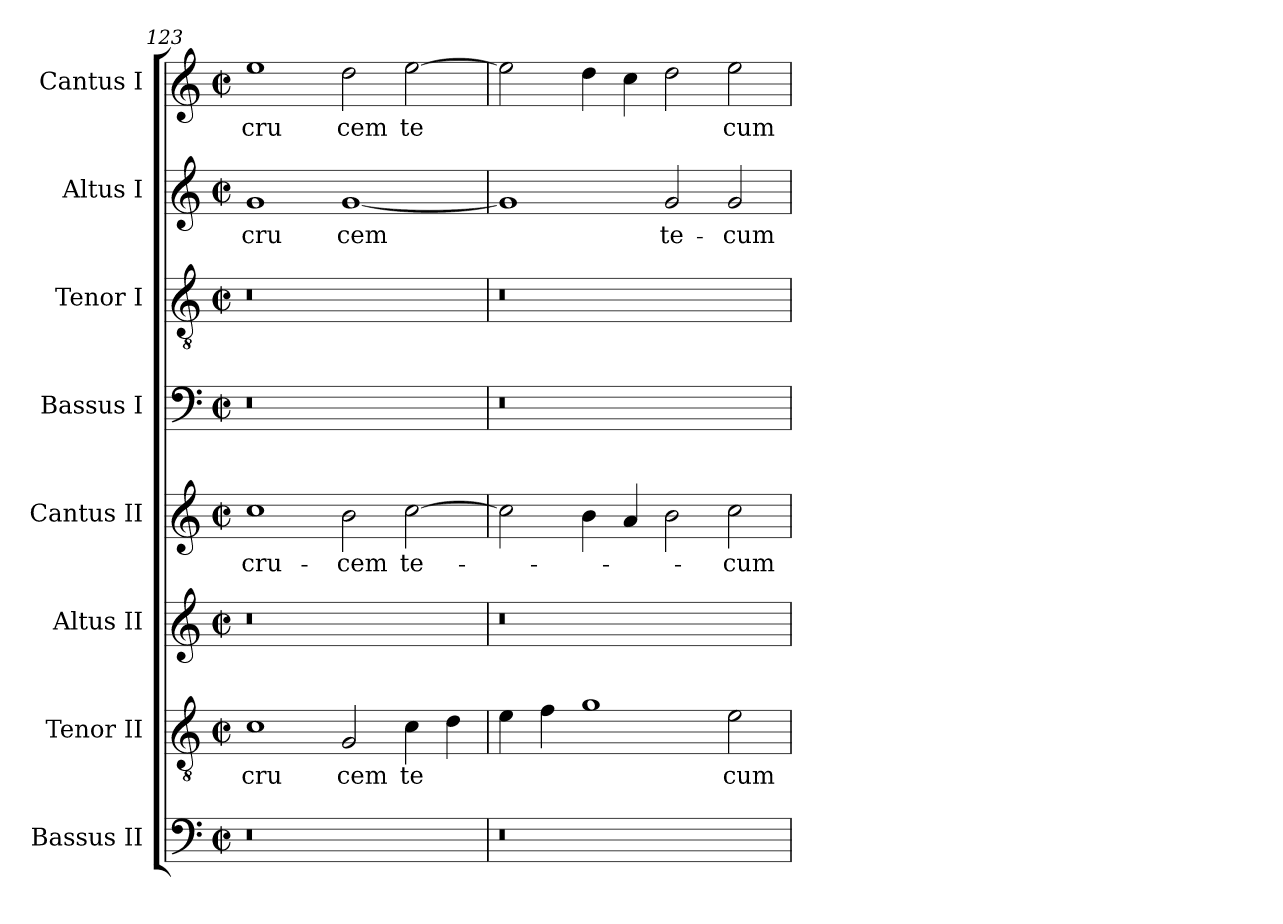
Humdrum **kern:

**kern	**kern	**text	**kern	**kern	**text	**kern	**kern	**kern	**text	**kern	**text
*part8	*part7	*part7	*part6	*part5	*part5	*part4	*part3	*part2	*part2	*part1	*part1
*staff8	*staff7	*staff7	*staff6	*staff5	*staff5	*staff4	*staff3	*staff2	*staff2	*staff1	*staff1
*I"Bassus II	*I"Tenor II	*	*I"Altus II	*I"Cantus II	*	*I"Bassus I	*I"Tenor I	*I"Altus I	*	*I"Cantus I	*
*clefF4	*clefGv2	*	*clefG2	*clefG2	*	*clefF4	*clefGv2	*clefG2	*	*clefG2	*
*k[]	*	*	*	*	*	*	*	*	*	*	*
*C:	*	*	*	*	*	*	*	*	*	*	*
*M2/2	*M2/2	*	*M2/2	*M2/2	*	*M2/2	*M2/2	*M2/2	*	*M2/2	*
*met(c|)	*met(c|)	*	*met(c|)	*met(c|)	*	*met(c|)	*met(c|)	*met(c|)	*	*met(c|)	*
=123	=123	=123	=123	=123	=123	=123	=123	=123	=123	=123	=123
!	!	!LO:LY:b:cj	!	!	!LO:LY:b:cj	!	!	!	!LO:LY:b:cj	!	!LO:LY:b:cj
0r	1c	cru	0r	1cc	cru-	0r	0r	1g	cru	1ee	cru
!	!	!LO:LY:b:cj	!	!	!LO:LY:b:cj	!	!	!	!LO:LY:b	!	!LO:LY:b:cj
.	2G/	cem	.	2b\	-cem	.	.	[>1g	cem	2dd\	cem
!	!	!LO:LY:b:cj	!	!	!LO:LY:b:cj	!	!	!	!	!	!LO:LY:b:cj
.	4c\	te	.	[<2cc\	te-	.	.	.	.	[>2ee\	te
.	4d\	.	.	.	.	.	.	.	.	.	.
!!LO:PB:g=z
=124	=124	=124	=124	=124	=124	=124	=124	=124	=124	=124	=124
0r	4e\	.	0r	2cc\]	.	0r	0r	1g]	.	2ee\]	.
.	4f\	.	.	.	.	.	.	.	.	.	.
.	1g	.	.	4b\	.	.	.	.	.	4dd\	.
.	.	.	.	4a/	.	.	.	.	.	4cc\	.
!	!	!	!	!	!	!	!	!	!LO:LY:b:cj	!	!
.	.	.	.	2b\	.	.	.	2g/	te-	2dd\	.
!	!	!LO:LY:b:cj	!	!	!LO:LY:b:cj	!	!	!	!LO:LY:b:cj	!	!LO:LY:b:cj
.	2e\	cum	.	2cc\	-cum	.	.	2g/	-cum	2ee\	cum
=	=	=	=	=	=	=	=	=	=	=	=
*-	*-	*-	*-	*-	*-	*-	*-	*-	*-	*-	*-
